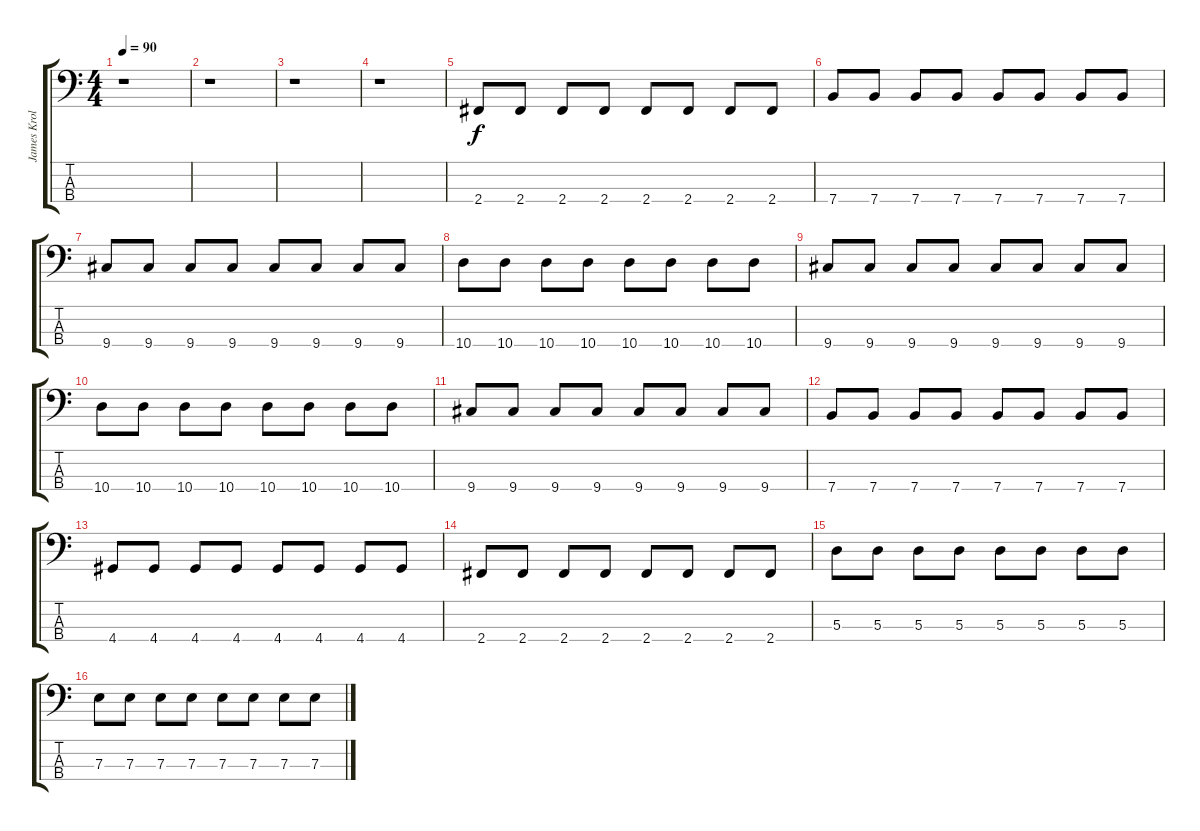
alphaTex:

\track ("James Kroll" "James Krol") {instrument electricbassfinger}
\staff {score tabs}
\tuning (G2 D2 A1 E1) {hide}
\ts (4 4)
\tempo 90
\clef f4
\ks c
r.1{dy f instrument electricbassfinger} |
r.1 |
r.1 |
r.1 |
2.4.8 2.4.8 2.4.8 2.4.8 2.4.8 2.4.8 2.4.8 2.4.8 |
7.4.8 7.4.8 7.4.8 7.4.8 7.4.8 7.4.8 7.4.8 7.4.8 |
9.4.8 9.4.8 9.4.8 9.4.8 9.4.8 9.4.8 9.4.8 9.4.8 |
10.4.8 10.4.8 10.4.8 10.4.8 10.4.8 10.4.8 10.4.8 10.4.8 |
9.4.8 9.4.8 9.4.8 9.4.8 9.4.8 9.4.8 9.4.8 9.4.8 |
10.4.8 10.4.8 10.4.8 10.4.8 10.4.8 10.4.8 10.4.8 10.4.8 |
9.4.8 9.4.8 9.4.8 9.4.8 9.4.8 9.4.8 9.4.8 9.4.8 |
7.4.8 7.4.8 7.4.8 7.4.8 7.4.8 7.4.8 7.4.8 7.4.8 |
4.4.8 4.4.8 4.4.8 4.4.8 4.4.8 4.4.8 4.4.8 4.4.8 |
2.4.8 2.4.8 2.4.8 2.4.8 2.4.8 2.4.8 2.4.8 2.4.8 |
5.3.8 5.3.8 5.3.8 5.3.8 5.3.8 5.3.8 5.3.8 5.3.8 |
7.3.8 7.3.8 7.3.8 7.3.8 7.3.8 7.3.8 7.3.8 7.3.8
